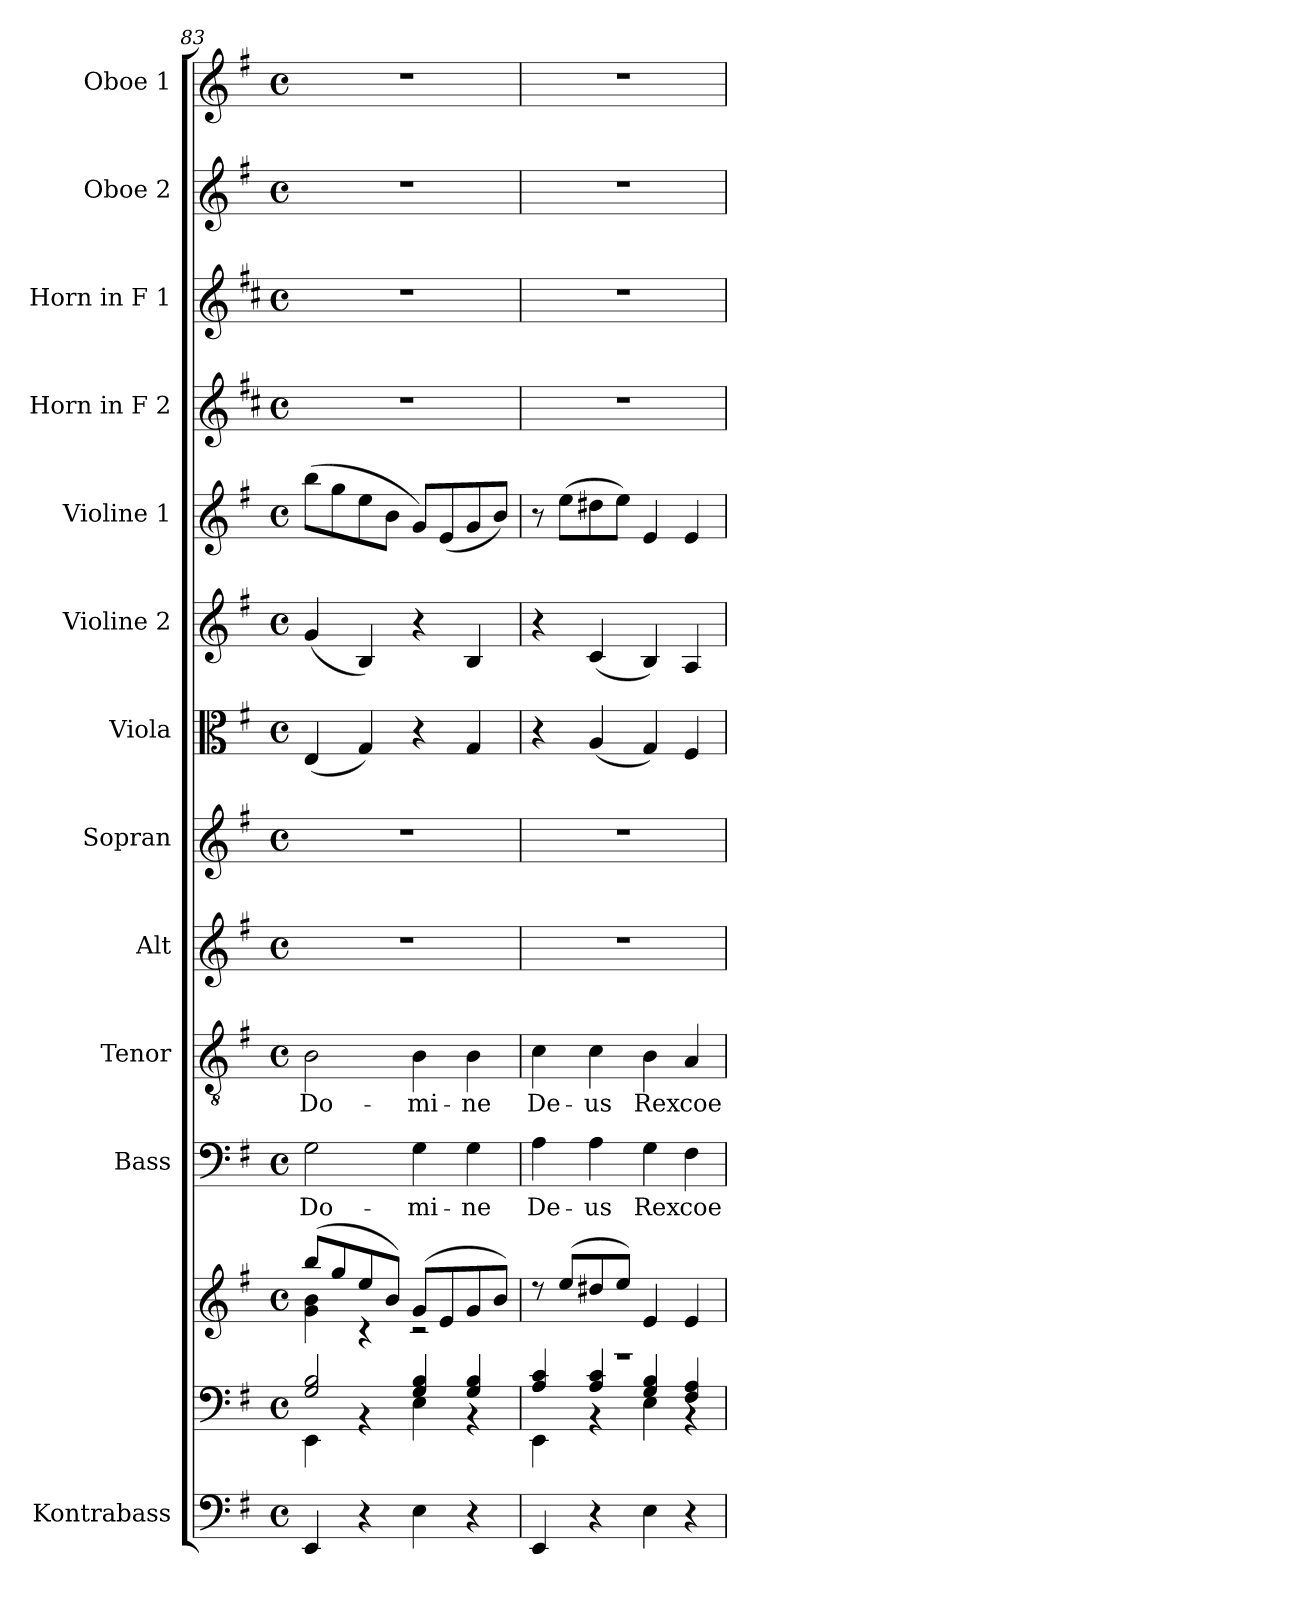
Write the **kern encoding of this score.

**kern	**kern	**kern	**kern	**text	**kern	**text	**kern	**kern	**kern	**kern	**kern	**kern	**kern	**kern	**kern
*part13	*part12	*part12	*part11	*part11	*part10	*part10	*part9	*part8	*part7	*part6	*part5	*part4	*part3	*part2	*part1
*staff14	*staff13	*staff12	*staff11	*staff11	*staff10	*staff10	*staff9	*staff8	*staff7	*staff6	*staff5	*staff4	*staff3	*staff2	*staff1
*I"Kontrabass	*	*	*I"Bass	*	*I"Tenor	*	*I"Alt	*I"Sopran	*I"Viola	*I"Violine 2	*I"Violine 1	*I"Horn in F 2	*I"Horn in F 1	*I"Oboe 2	*I"Oboe 1
*I'Kb.	*	*	*I'B.	*	*I'T.	*	*I'A.	*I'S.	*I'Vla.	*I'Vl. 2	*I'Vl. 1	*	*	*I'Ob. 2	*I'Ob. 1
!!LO:PB:g=z
*clefF4	*clefF4	*clefG2	*clefF4	*	*clefGv2	*	*clefG2	*clefG2	*clefC3	*clefG2	*clefG2	*clefG2	*clefG2	*clefG2	*clefG2
*ITrd7c12	*	*	*	*	*	*	*	*	*	*	*	*ITrd4c7	*ITrd4c7	*	*
*k[f#]	*k[f#]	*k[f#]	*k[f#]	*	*k[f#]	*	*k[f#]	*k[f#]	*k[f#]	*k[f#]	*k[f#]	*k[f#]	*k[f#]	*k[f#]	*k[f#]
*G:	*G:	*G:	*G:	*	*G:	*	*G:	*G:	*G:	*G:	*G:	*G:	*G:	*G:	*G:
*M4/4	*M4/4	*M4/4	*M4/4	*	*M4/4	*	*M4/4	*M4/4	*M4/4	*M4/4	*M4/4	*M4/4	*M4/4	*M4/4	*M4/4
*met(c)	*met(c)	*met(c)	*met(c)	*	*met(c)	*	*met(c)	*met(c)	*met(c)	*met(c)	*met(c)	*met(c)	*met(c)	*met(c)	*met(c)
=83	=83	=83	=83	=83	=83	=83	=83	=83	=83	=83	=83	=83	=83	=83	=83
*	*^	*^	*	*	*	*	*	*	*	*	*	*	*	*	*
!	!	!	!	!	!	!LO:LY:b	!	!LO:LY:b	!	!	!	!	!	!	!	!	!
4EEE/	2G!/ 2B!/	4EE\	(<8bb!/L	4g\ 4b\	2G\	Do-	2B\	Do-	1r	1r	(<4E/	(<4g/	(>8bb\L	1r	1r	1r	1r
.	.	.	8gg!/	.	.	.	.	.	.	.	.	.	8gg\	.	.	.	.
4r	.	4rAA	8ee!/	4rc	.	.	.	.	.	.	4G/)	4B/)	8ee\	.	.	.	.
.	.	.	8b!/J)	.	.	.	.	.	.	.	.	.	8b\J	.	.	.	.
!	!	!	!	!	!	!LO:LY:b	!	!LO:LY:b	!	!	!	!	!	!	!	!	!
4EE\	4G!/ 4B!/	4E\	(<8g!/L	2rc	4G\	-mi-	4B\	-mi-	.	.	4r	4r	8g/L)	.	.	.	.
.	.	.	8e!/	.	.	.	.	.	.	.	.	.	(<8e/	.	.	.	.
!	!	!	!	!	!	!LO:LY:b	!	!LO:LY:b	!	!	!	!	!	!	!	!	!
4r	4G!/ 4B!/	4rAA	8g!/	.	4G\	-ne	4B\	-ne	.	.	4G/	4B/	8g/	.	.	.	.
.	.	.	8b!/J)	.	.	.	.	.	.	.	.	.	8b/J)	.	.	.	.
=84	=84	=84	=84	=84	=84	=84	=84	=84	=84	=84	=84	=84	=84	=84	=84	=84	=84
!	!	!	!	!	!	!LO:LY:b	!	!LO:LY:b	!	!	!	!	!	!	!	!	!
4EEE/	4A/ 4c/	4EE\	8r	1rG	4A\	De-	4c\	De-	1r	1r	4r	4r	8r	1r	1r	1r	1r
.	.	.	(<8ee/L	.	.	.	.	.	.	.	.	.	(>8ee\L	.	.	.	.
!	!	!	!	!	!	!LO:LY:b	!	!LO:LY:b	!	!	!	!	!	!	!	!	!
4r	4A/ 4c/	4rAA	8dd#X/	.	4A\	-us	4c\	-us	.	.	(<4A/	(<4c/	8dd#X\	.	.	.	.
.	.	.	8ee/J)	.	.	.	.	.	.	.	.	.	8ee\J)	.	.	.	.
!	!	!	!	!	!	!LO:LY:b	!	!LO:LY:b	!	!	!	!	!	!	!	!	!
4EE\	4G/ 4B/	4E\	4e/	.	4G\	Rex	4B\	Rex	.	.	4G/)	4B/)	4e/	.	.	.	.
!	!	!	!	!	!	!LO:LY:b	!	!LO:LY:b	!	!	!	!	!	!	!	!	!
4r	4F#/ 4A/	4rAA	4e/	.	4F#\	coe-	4A/	coe-	.	.	4F#/	4A/	4e/	.	.	.	.
*	*v	*v	*	*	*	*	*	*	*	*	*	*	*	*	*	*	*
*	*	*v	*v	*	*	*	*	*	*	*	*	*	*	*	*	*
=	=	=	=	=	=	=	=	=	=	=	=	=	=	=	=
*-	*-	*-	*-	*-	*-	*-	*-	*-	*-	*-	*-	*-	*-	*-	*-
